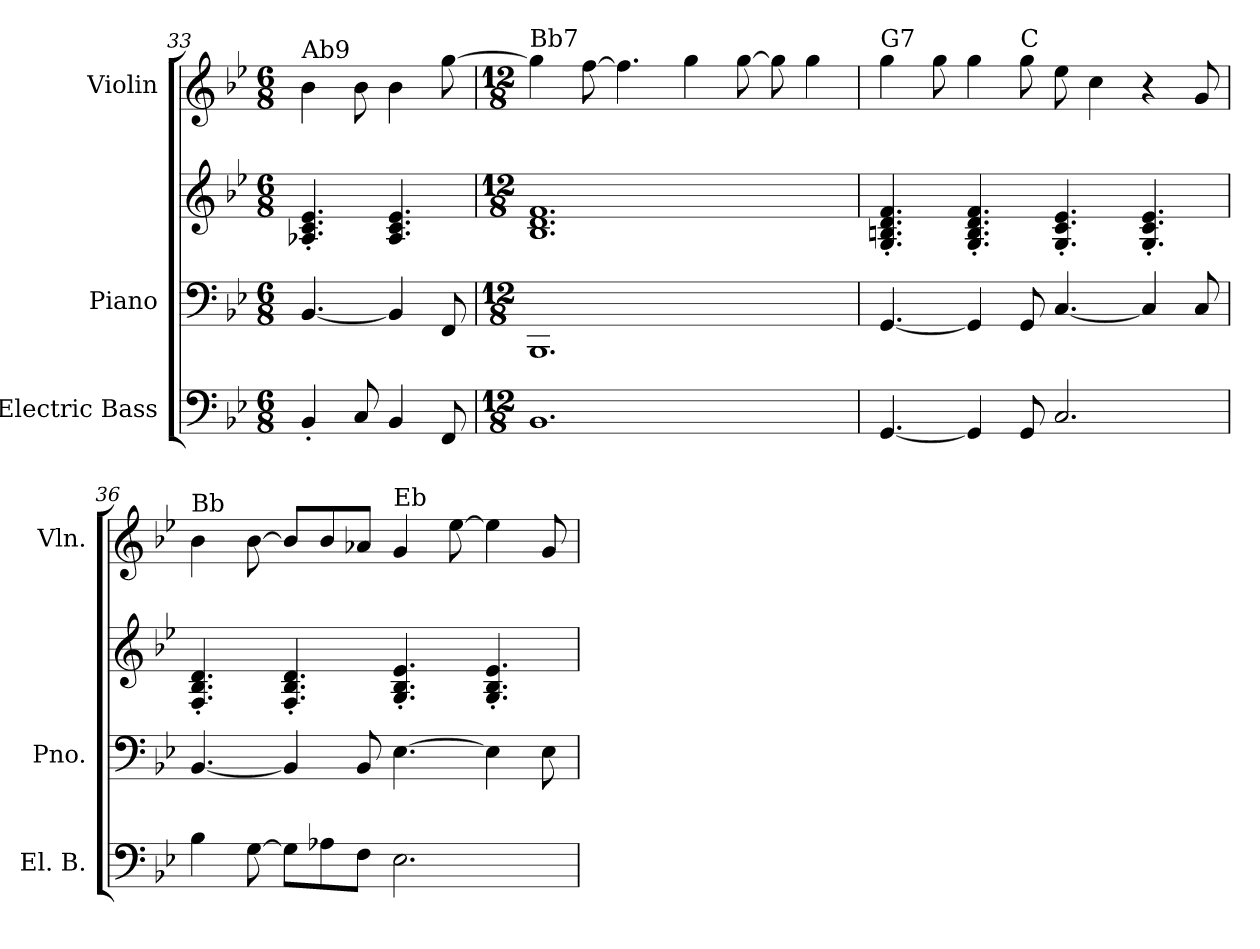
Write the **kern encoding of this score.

**kern	**kern	**kern	**kern
*part3	*part2	*part2	*part1
*staff4	*staff3	*staff2	*staff1
*I"Electric Bass	*I"Piano	*	*I"Violin
*I'El. B.	*I'Pno.	*	*I'Vln.
*clefF4	*clefF4	*clefG2	*clefG2
*ITrd7c12	*	*	*
*k[b-e-]	*k[b-e-]	*k[b-e-]	*k[b-e-]
*M6/8	*M6/8	*M6/8	*M6/8
=33	=33	=33	=33
!	!	!	!LO:TX:a:t=Ab9
4BBB-'/	[4.BB-/	4.A-X/' 4.c/' 4.e-/'	4b-\
8CC/	.	.	8b-\
4BBB-/	4BB-/]	4.A-/ 4.c/ 4.e-/	4b-\
8FFF/	8FF/	.	[8gg\
!!LO:PB:g=z
=34	=34	=34	=34
*M12/8	*M12/8	*M12/8	*M12/8
!	!	!	!LO:TX:a:t=Bb7
1.BBB-	1.BBB-	1.B- 1.d 1.f	4gg\]
.	.	.	[8ff\
.	.	.	4.ff\]
.	.	.	4gg\
.	.	.	[8gg\
.	.	.	8gg\]
.	.	.	4gg\
=35	=35	=35	=35
!	!	!	!LO:TX:a:t=G7
[4.GGG/	[4.GG/	4.G/' 4.Bn/' 4.d/' 4.f/'	4gg\
.	.	.	8gg\
4GGG/]	4GG/]	4.G/' 4.B/' 4.d/' 4.f/'	4gg\
!	!	!	!LO:TX:a:t=C
8GGG/	8GG/	.	8gg\
2.CC/	[4.C/	4.G/' 4.c/' 4.e-/'	8ee-\
.	.	.	4cc\
.	4C/]	4.G/' 4.c/' 4.e-/'	4r
.	8C/	.	8g/
=36	=36	=36	=36
!	!	!	!LO:TX:a:t=Bb
4BB-\	[4.BB-/	4.F/' 4.B-/' 4.d/'	4b-\
[8GG\	.	.	[8b-\
8GG\L]	4BB-/]	4.F/' 4.B-/' 4.d/'	8b-/L]
8AA-X\	.	.	8b-/
8FF\J	8BB-/	.	8a-X/J
!	!	!	!LO:TX:a:t=Eb
2.EE-\	[4.E-\	4.G/' 4.B-/' 4.e-/'	4g/
.	.	.	[8ee-\
.	4E-\]	4.G/' 4.B-/' 4.e-/'	4ee-\]
.	8E-\	.	8g/
=	=	=	=
*-	*-	*-	*-
